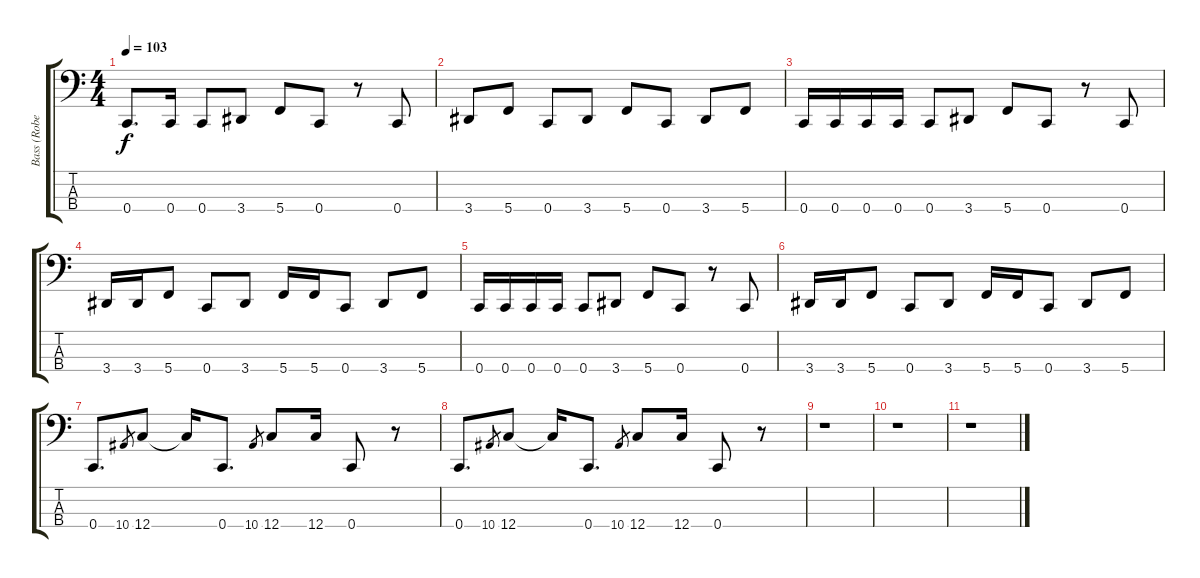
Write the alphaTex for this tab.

\track ("Bass (Robert)" "Bass (Robe") {instrument electricbassfinger}
\staff {score tabs}
\tuning (F2 C2 G1 C1) {hide}
\ts (4 4)
\tempo 103
\clef f4
\ks c
0.4.8{d dy f} 0.4.16 0.4.8 3.4.8 5.4.8 0.4.8 r.8 0.4.8 |
3.4.8 5.4.8 0.4.8 3.4.8 5.4.8 0.4.8 3.4.8 5.4.8 |
0.4.16 0.4.16 0.4.16 0.4.16 0.4.8 3.4.8 5.4.8 0.4.8 r.8 0.4.8 |
3.4.16 3.4.16 5.4.8 0.4.8 3.4.8 5.4.16 5.4.16 0.4.8 3.4.8 5.4.8 |
0.4.16 0.4.16 0.4.16 0.4.16 0.4.8 3.4.8 5.4.8 0.4.8 r.8 0.4.8 |
3.4.16 3.4.16 5.4.8 0.4.8 3.4.8 5.4.16 5.4.16 0.4.8 3.4.8 5.4.8 |
0.4.8{d} 10.4.8{gr} 12.4.8 12.4{t}.16 0.4.8{d} 10.4.8{gr} 12.4.8 12.4.16 0.4.8 r.8 |
0.4.8{d} 10.4.8{gr} 12.4.8 12.4{t}.16 0.4.8{d} 10.4.8{gr} 12.4.8 12.4.16 0.4.8 r.8 |
r.1 |
r.1 |
r.1
